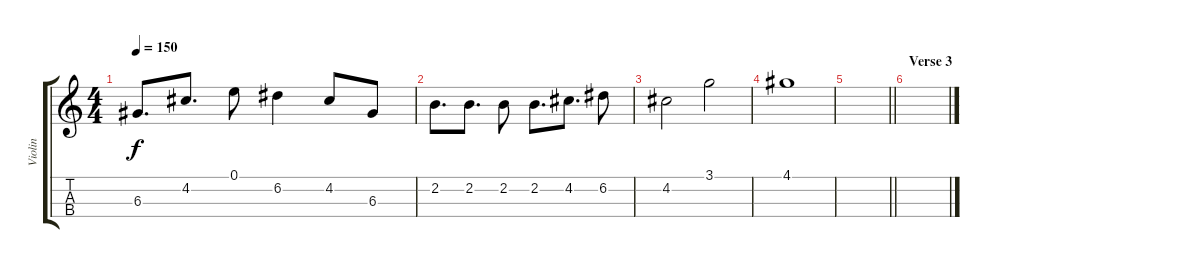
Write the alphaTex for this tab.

\track ("Violin" "Violin") {instrument fiddle}
\staff {score tabs}
\tuning (E5 A4 D4 G3) {hide}
\ts (4 4)
\tempo 150
\clef g2
\ks c
6.3.8{d dy f} 4.2.8{d} 0.1.8 6.2.4 4.2.8 6.3.8 |
2.2.8{d} 2.2.8{d} 2.2.8 2.2.8{d} 4.2.8{d} 6.2.8 |
4.2.2 3.1.2 |
4.1.1 |
\barLineRight lightlight
|
\section ("" "Verse 3")
